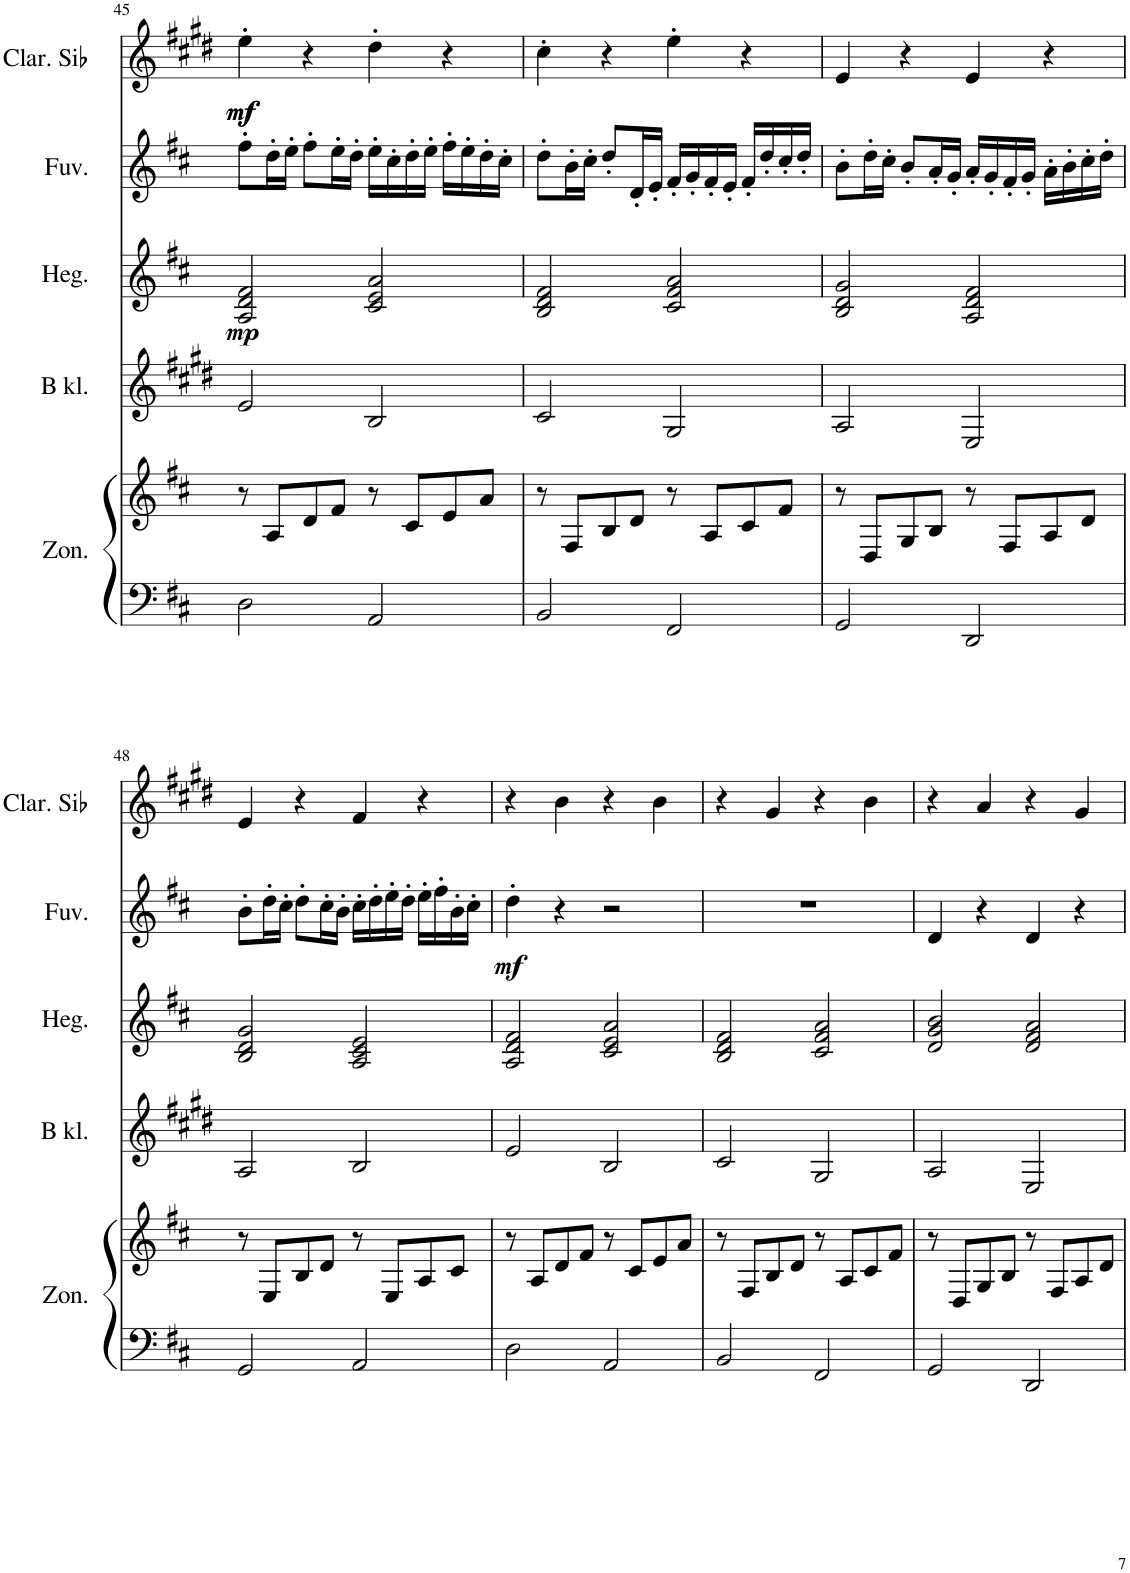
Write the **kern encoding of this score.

**kern	**kern	**kern	**kern	**dynam	**kern	**dynam	**kern	**dynam
*part5	*part5	*part4	*part3	*part3	*part2	*part2	*part1	*part1
*staff6	*staff5	*staff4	*staff3	*staff3	*staff2	*staff2	*staff1	*staff1
*I"Zongora	*	*I"B-klarinét	*I"Hegedű	*	*I"Fuvola	*	*I"Clarinette en Sib	*
*I'Zon.	*	*I'B kl.	*I'Heg.	*	*I'Fuv.	*	*I'Clar. Sib	*
!!LO:PB:g=z
*clefF4	*clefG2	*clefG2	*clefG2	*	*clefG2	*	*clefG2	*
*	*	*Trd1c2	*	*	*	*	*Trd1c2	*
*k[f#c#]	*k[f#c#]	*k[f#c#g#d#]	*k[f#c#]	*	*k[f#c#]	*	*k[f#c#g#d#]	*
*M4/4	*M4/4	*M4/4	*M4/4	*	*M4/4	*	*M4/4	*
=45	=45	=45	=45	=45	=45	=45	=45	=45
!	!	!	!	!LO:DY:b	!	!	!	!LO:DY:b
!	!	!	!	!	!	!	!	!LO:DY:n=1:b
2D\	8r	2e/	2A/ 2d/ 2f#/	mp	8ff#'\L	.	4ee'\	mf mf
.	8A/L	.	.	.	16dd'\L	.	.	.
.	.	.	.	.	16ee'\JJ	.	.	.
.	8d/	.	.	.	8ff#'\L	.	4r	.
.	8f#/J	.	.	.	16ee'\L	.	.	.
.	.	.	.	.	16dd'\JJ	.	.	.
2AA/	8r	2B/	2c#/ 2e/ 2a/	.	16ee'\LL	.	4dd#'\	.
.	.	.	.	.	16cc#'\	.	.	.
.	8c#/L	.	.	.	16dd'\	.	.	.
.	.	.	.	.	16ee'\JJ	.	.	.
.	8e/	.	.	.	16ff#'\LL	.	4r	.
.	.	.	.	.	16ee'\	.	.	.
.	8a/J	.	.	.	16dd'\	.	.	.
.	.	.	.	.	16cc#'\JJ	.	.	.
=46	=46	=46	=46	=46	=46	=46	=46	=46
2BB/	8r	2c#/	2B/ 2d/ 2f#/	.	8dd'\L	.	4cc#'\	.
.	8F#/L	.	.	.	16b'\L	.	.	.
.	.	.	.	.	16cc#'\JJ	.	.	.
.	8B/	.	.	.	8dd'/L	.	4r	.
.	8d/J	.	.	.	16d'/L	.	.	.
.	.	.	.	.	16e'/JJ	.	.	.
2FF#/	8r	2G#/	2c#/ 2f#/ 2a/	.	16f#'/LL	.	4ee'\	.
.	.	.	.	.	16g'/	.	.	.
.	8A/L	.	.	.	16f#'/	.	.	.
.	.	.	.	.	16e'/JJ	.	.	.
.	8c#/	.	.	.	16f#'/LL	.	4r	.
.	.	.	.	.	16dd'/	.	.	.
.	8f#/J	.	.	.	16cc#'/	.	.	.
.	.	.	.	.	16dd'/JJ	.	.	.
=47	=47	=47	=47	=47	=47	=47	=47	=47
2GG/	8r	2A/	2B/ 2d/ 2g/	.	8b'\L	.	4e/	.
.	8D/L	.	.	.	16dd'\L	.	.	.
.	.	.	.	.	16cc#'\JJ	.	.	.
.	8G/	.	.	.	8b'/L	.	4r	.
.	8B/J	.	.	.	16a'/L	.	.	.
.	.	.	.	.	16g'/JJ	.	.	.
2DD/	8r	2E/	2A/ 2d/ 2f#/	.	16a'/LL	.	4e/	.
.	.	.	.	.	16g'/	.	.	.
.	8F#/L	.	.	.	16f#'/	.	.	.
.	.	.	.	.	16g'/JJ	.	.	.
.	8A/	.	.	.	16a'\LL	.	4r	.
.	.	.	.	.	16b'\	.	.	.
.	8d/J	.	.	.	16cc#'\	.	.	.
.	.	.	.	.	16dd'\JJ	.	.	.
!!LO:LB:g=z
=48	=48	=48	=48	=48	=48	=48	=48	=48
2GG/	8r	2A/	2B/ 2d/ 2g/	.	8b'\L	.	4e/	.
.	8E/L	.	.	.	16dd'\L	.	.	.
.	.	.	.	.	16cc#'\JJ	.	.	.
.	8B/	.	.	.	8dd'\L	.	4r	.
.	8d/J	.	.	.	16cc#'\L	.	.	.
.	.	.	.	.	16b'\JJ	.	.	.
2AA/	8r	2B/	2A/ 2c#/ 2e/	.	16cc#'\LL	.	4f#/	.
.	.	.	.	.	16dd'\	.	.	.
.	8E/L	.	.	.	16ee'\	.	.	.
.	.	.	.	.	16dd'\JJ	.	.	.
.	8A/	.	.	.	16ee'\LL	.	4r	.
.	.	.	.	.	16ff#'\	.	.	.
.	8c#/J	.	.	.	16b'\	.	.	.
.	.	.	.	.	16cc#'\JJ	.	.	.
=49	=49	=49	=49	=49	=49	=49	=49	=49
!	!	!	!	!	!	!LO:DY:b	!	!
2D\	8r	2e/	2A/ 2d/ 2f#/	.	4dd'\	mf	4r	.
.	8A/L	.	.	.	.	.	.	.
.	8d/	.	.	.	4r	.	4b\	.
.	8f#/J	.	.	.	.	.	.	.
2AA/	8r	2B/	2c#/ 2e/ 2a/	.	2r	.	4r	.
.	8c#/L	.	.	.	.	.	.	.
.	8e/	.	.	.	.	.	4b\	.
.	8a/J	.	.	.	.	.	.	.
=50	=50	=50	=50	=50	=50	=50	=50	=50
2BB/	8r	2c#/	2B/ 2d/ 2f#/	.	1r	.	4r	.
.	8F#/L	.	.	.	.	.	.	.
.	8B/	.	.	.	.	.	4g#/	.
.	8d/J	.	.	.	.	.	.	.
2FF#/	8r	2G#/	2c#/ 2f#/ 2a/	.	.	.	4r	.
.	8A/L	.	.	.	.	.	.	.
.	8c#/	.	.	.	.	.	4b\	.
.	8f#/J	.	.	.	.	.	.	.
=51	=51	=51	=51	=51	=51	=51	=51	=51
2GG/	8r	2A/	2d/ 2g/ 2b/	.	4d/	.	4r	.
.	8D/L	.	.	.	.	.	.	.
.	8G/	.	.	.	4r	.	4a/	.
.	8B/J	.	.	.	.	.	.	.
2DD/	8r	2E/	2d/ 2f#/ 2a/	.	4d/	.	4r	.
.	8F#/L	.	.	.	.	.	.	.
.	8A/	.	.	.	4r	.	4g#/	.
.	8d/J	.	.	.	.	.	.	.
=	=	=	=	=	=	=	=	=
*-	*-	*-	*-	*-	*-	*-	*-	*-
